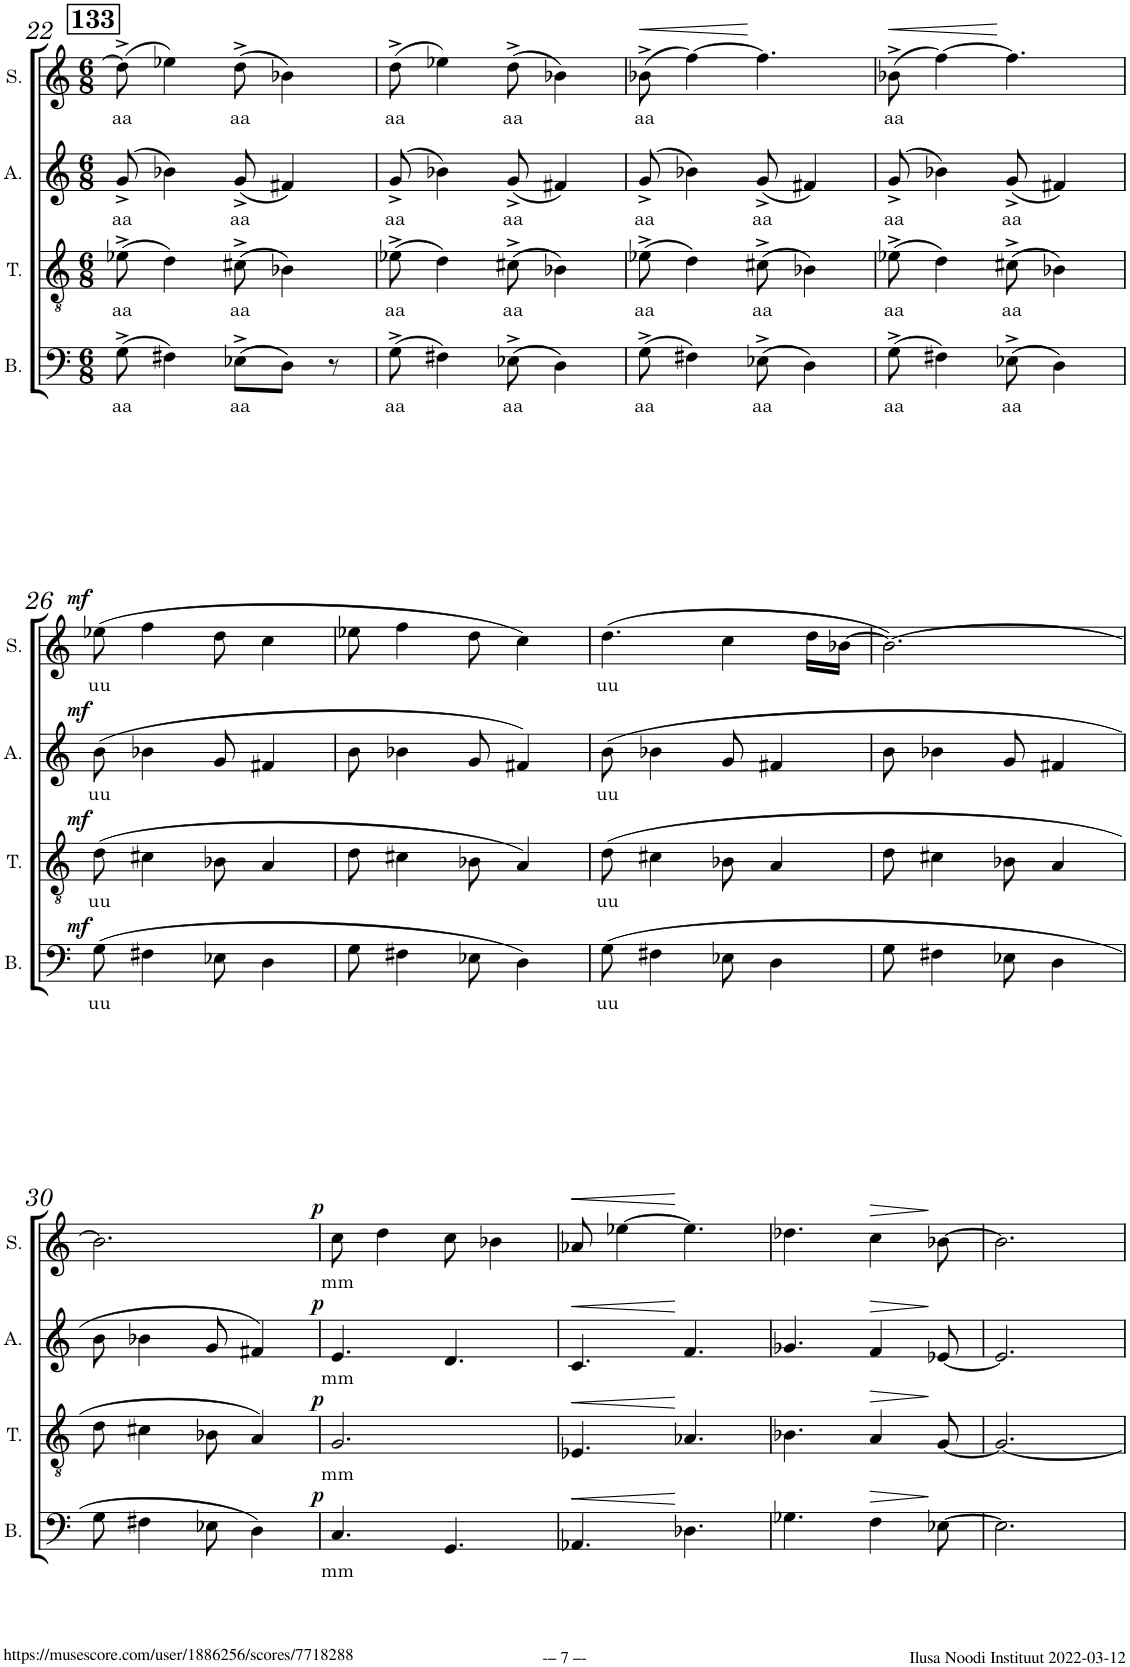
**kern	**text	**dynam	**kern	**text	**dynam	**kern	**text	**dynam	**kern	**text	**dynam
*part4	*part4	*part4	*part3	*part3	*part3	*part2	*part2	*part2	*part1	*part1	*part1
*staff4	*staff4	*staff4	*staff3	*staff3	*staff3	*staff2	*staff2	*staff2	*staff1	*staff1	*staff1
*I"B.	*	*	*I"T.	*	*	*I"A.	*	*	*I"S.	*	*
*I'B.	*	*	*I'T.	*	*	*I'A.	*	*	*I'S.	*	*
!!LO:PB:g=z
*clefF4	*	*	*clefGv2	*	*	*clefG2	*	*	*clefG2	*	*
*k[]	*	*	*k[]	*	*	*k[]	*	*	*k[]	*	*
*M6/8	*	*	*M6/8	*	*	*M6/8	*	*	*M6/8	*	*
!!LO:REH:place=s1:a:B:cj:fs=14:t=133
=22	=22	=22	=22	=22	=22	=22	=22	=22	=22	=22	=22
!	!LO:LY:b	!	!	!LO:LY:b	!	!	!LO:LY:b	!	!	!LO:LY:b	!
(8G^\	aa	.	(8e-X^\	aa	.	(8g^/	aa	.	(8dd^\]	aa	.
4F#X\)	.	.	4d\)	.	.	4b-X\)	.	.	4ee-X\)	.	.
!	!LO:LY:b	!	!	!LO:LY:b	!	!	!LO:LY:b	!	!	!LO:LY:b	!
(8E-X^\L	aa	.	(8c#X^\	aa	.	(8g^/	aa	.	(8dd^\	aa	.
8D\J)	.	.	4B-X\)	.	.	4f#X/)	.	.	4b-X\)	.	.
8r	.	.	.	.	.	.	.	.	.	.	.
=23	=23	=23	=23	=23	=23	=23	=23	=23	=23	=23	=23
!	!LO:LY:b	!	!	!LO:LY:b	!	!	!LO:LY:b	!	!	!LO:LY:b	!
(8G^\	aa	.	(8e-X^\	aa	.	(8g^/	aa	.	(8dd^\	aa	.
4F#X\)	.	.	4d\)	.	.	4b-X\)	.	.	4ee-X\)	.	.
!	!LO:LY:b	!	!	!LO:LY:b	!	!	!LO:LY:b	!	!	!LO:LY:b	!
(8E-X^\	aa	.	(8c#X^\	aa	.	(8g^/	aa	.	(8dd^\	aa	.
4D\)	.	.	4B-X\)	.	.	4f#X/)	.	.	4b-X\)	.	.
=24	=24	=24	=24	=24	=24	=24	=24	=24	=24	=24	=24
!	!LO:LY:b	!	!	!LO:LY:b	!	!	!LO:LY:b	!	!	!LO:LY:b	!LO:HP:b
(8G^\	aa	.	(8e-X^\	aa	.	(8g^/	aa	.	(8b-X^\	aa	<
4F#X\)	.	.	4d\)	.	.	4b-X\)	.	.	[4ff\)	.	.
!	!LO:LY:b	!	!	!LO:LY:b	!	!	!LO:LY:b	!	!	!	!
(8E-X^\	aa	.	(8c#X^\	aa	.	(8g^/	aa	.	4.ff\]	.	[
4D\)	.	.	4B-X\)	.	.	4f#X/)	.	.	.	.	.
=25	=25	=25	=25	=25	=25	=25	=25	=25	=25	=25	=25
!	!LO:LY:b	!	!	!LO:LY:b	!	!	!LO:LY:b	!	!	!LO:LY:b	!LO:HP:b
(8G^\	aa	.	(8e-X^\	aa	.	(8g^/	aa	.	(8b-X^\	aa	<
4F#X\)	.	.	4d\)	.	.	4b-X\)	.	.	[4ff\)	.	.
!	!LO:LY:b	!	!	!LO:LY:b	!	!	!LO:LY:b	!	!	!	!
(8E-X^\	aa	.	(8c#X^\	aa	.	(8g^/	aa	.	4.ff\]	.	[
4D\)	.	.	4B-X\)	.	.	4f#X/)	.	.	.	.	.
!!LO:LB:g=z
=26	=26	=26	=26	=26	=26	=26	=26	=26	=26	=26	=26
!	!LO:LY:b	!LO:DY:a	!	!LO:LY:b	!LO:DY:a	!	!LO:LY:b	!LO:DY:a	!	!LO:LY:b	!LO:DY:a
(8G\	uu	mf	(8d\	uu	mf	(8b\	uu	mf	(8ee-X\	uu	mf
4F#X\	.	.	4c#X\	.	.	4b-X\	.	.	4ff\	.	.
8E-X\	.	.	8B-X\	.	.	8g/	.	.	8dd\	.	.
4D\	.	.	4A/	.	.	4f#X/	.	.	4cc\	.	.
=27	=27	=27	=27	=27	=27	=27	=27	=27	=27	=27	=27
8G\	.	.	8d\	.	.	8b\	.	.	8ee-X\	.	.
4F#X\	.	.	4c#X\	.	.	4b-X\	.	.	4ff\	.	.
8E-X\	.	.	8B-X\	.	.	8g/	.	.	8dd\	.	.
4D\)	.	.	4A/)	.	.	4f#X/)	.	.	4cc\)	.	.
=28	=28	=28	=28	=28	=28	=28	=28	=28	=28	=28	=28
!	!LO:LY:b	!	!	!LO:LY:b	!	!	!LO:LY:b	!	!	!LO:LY:b	!
(8G\	uu	.	(8d\	uu	.	(8b\	uu	.	(4.dd\	uu	.
4F#X\	.	.	4c#X\	.	.	4b-X\	.	.	.	.	.
8E-X\	.	.	8B-X\	.	.	8g/	.	.	4cc\	.	.
4D\	.	.	4A/	.	.	4f#X/	.	.	.	.	.
.	.	.	.	.	.	.	.	.	16dd\LL	.	.
.	.	.	.	.	.	.	.	.	[16b-X\JJ	.	.
=29	=29	=29	=29	=29	=29	=29	=29	=29	=29	=29	=29
8G\	.	.	8d\	.	.	8b\	.	.	2.b-\_)	.	.
4F#X\	.	.	4c#X\	.	.	4b-X\	.	.	.	.	.
8E-X\	.	.	8B-X\	.	.	8g/	.	.	.	.	.
4D\	.	.	4A/	.	.	4f#X/	.	.	.	.	.
!!LO:LB:g=z
=30	=30	=30	=30	=30	=30	=30	=30	=30	=30	=30	=30
8G\	.	.	8d\	.	.	8b\	.	.	2.b-\]	.	.
4F#X\	.	.	4c#X\	.	.	4b-X\	.	.	.	.	.
8E-X\	.	.	8B-X\	.	.	8g/	.	.	.	.	.
4D\)	.	.	4A/)	.	.	4f#X/)	.	.	.	.	.
=31	=31	=31	=31	=31	=31	=31	=31	=31	=31	=31	=31
!	!LO:LY:b	!LO:DY:a	!	!LO:LY:b	!LO:DY:a	!	!LO:LY:b	!LO:DY:a	!	!LO:LY:b	!LO:DY:a
4.C/	mm	p	2.G/	mm	p	4.e/	mm	p	8cc\	mm	p
.	.	.	.	.	.	.	.	.	4dd\	.	.
4.GG/	.	.	.	.	.	4.d/	.	.	8cc\	.	.
.	.	.	.	.	.	.	.	.	4b-X\	.	.
=32	=32	=32	=32	=32	=32	=32	=32	=32	=32	=32	=32
!	!	!LO:HP:b	!	!	!LO:HP:b	!	!	!LO:HP:b	!	!	!LO:HP:b
4.AA-X/	.	<	4.E-X/	.	<	4.c/	.	<	8a-X/	.	<
.	.	.	.	.	.	.	.	.	[4ee-X\	.	.
4.D-X\	.	[	4.A-X/	.	[	4.f/	.	[	4.ee-\]	.	[
=33	=33	=33	=33	=33	=33	=33	=33	=33	=33	=33	=33
4.G-X\	.	.	4.B-X\	.	.	4.g-X/	.	.	4.dd-X\	.	.
!	!	!LO:HP:b	!	!	!LO:HP:b	!	!	!LO:HP:b	!	!	!LO:HP:b
4F\	.	>	4A/	.	>	4f/	.	>	4cc\	.	>
[8E-X\	.	]	[8G/	.	]	[8e-X/	.	]	[8b-X\	.	]
=34	=34	=34	=34	=34	=34	=34	=34	=34	=34	=34	=34
2.E-\]	.	.	2.G/_	.	.	2.e-/]	.	.	2.b-\]	.	.
=	=	=	=	=	=	=	=	=	=	=	=
*-	*-	*-	*-	*-	*-	*-	*-	*-	*-	*-	*-
